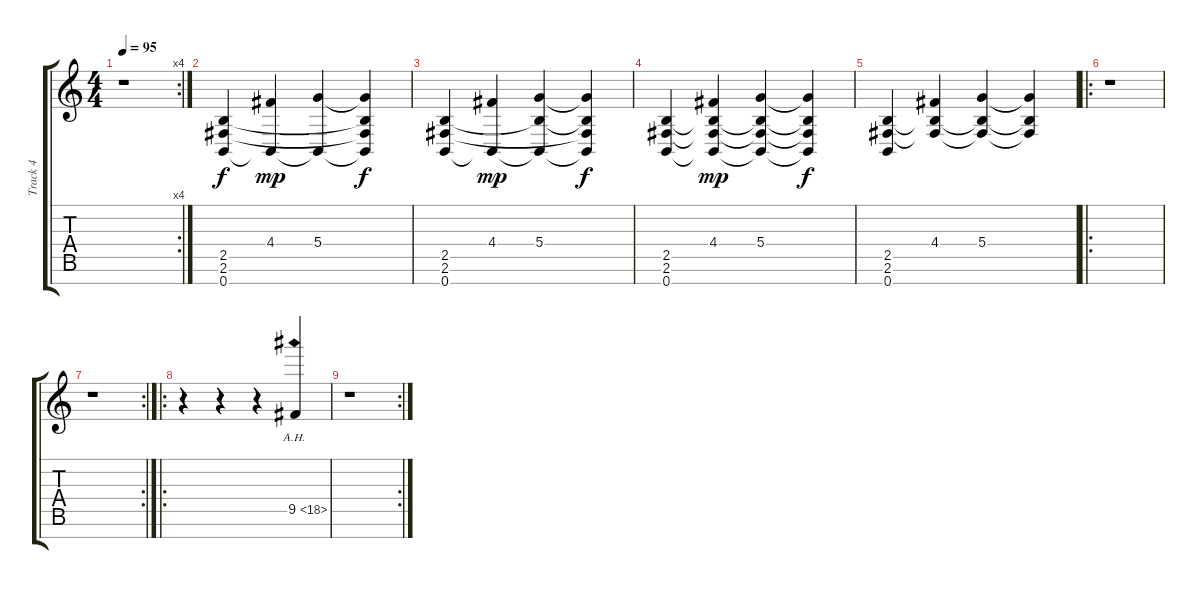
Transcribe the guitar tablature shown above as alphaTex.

\track ("Track 4" "Track 4") {instrument distortionguitar}
\staff {score tabs}
\tuning (E4 B3 G3 D3 A2 E2 B1) {hide}
\rc 4
\ts (4 4)
\tempo 95
\clef g2
\ks c
r.1{dy f} |
(2.5 2.6 0.7).4 (4.4 0.7{t}).4{dy mp} (5.4 0.7{t}).4 (5.4{t} 2.5{t} 2.6{t} 0.7{t}).4{dy f} |
(2.5 2.6 0.7).4 (4.4 0.7{t}).4{dy mp} (5.4 2.5{t} 0.7{t}).4 (5.4{t} 2.5{t} 2.6{t} 0.7{t}).4{dy f} |
(2.5 2.6 0.7).4 (4.4 2.5{t} 2.6{t} 0.7{t}).4{dy mp} (5.4 2.5{t} 2.6{t} 0.7{t}).4 (5.4{t} 2.5{t} 2.6{t} 0.7{t}).4{dy f} |
(2.5 2.6 0.7).4 (4.4 2.5{t} 2.6{t}).4 (5.4 2.5{t} 2.6{t}).4 (5.4{t} 2.5{t} 2.6{t}).4 |
\ro
r.1 |
\rc 2
r.1 |
\ro
r.4 r.4 r.4 9.5{ah 9}.4 |
\rc 2
r.1
